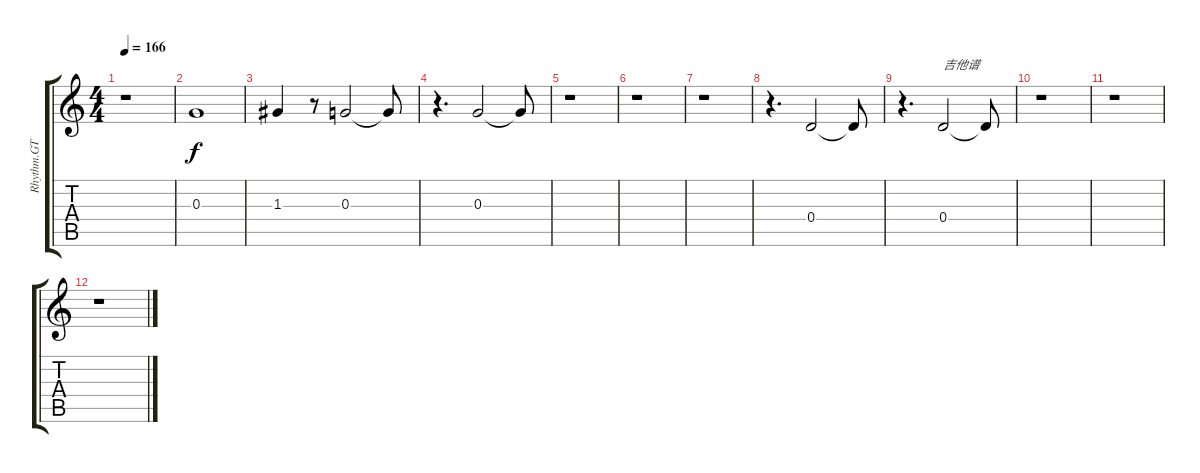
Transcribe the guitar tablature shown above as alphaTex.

\track ("Rhythm.GT" "Rhythm.GT") {instrument guitarharmonics}
\staff {score tabs}
\tuning (E4 B3 G3 D3 A2 E2) {hide}
\ts (4 4)
\tempo 166
\clef g2
\ks c
r.1{dy f} |
0.3.1 |
1.3.4 r.8 0.3.2 0.3{t}.8 |
r.4{d} 0.3.2 0.3{t}.8 |
r.1 |
r.1 |
r.1 |
r.4{d} 0.4.2 0.4{t}.8 |
r.4{d} 0.4.2{txt "吉他谱"} 0.4{t}.8 |
r.1 |
r.1 |
r.1
